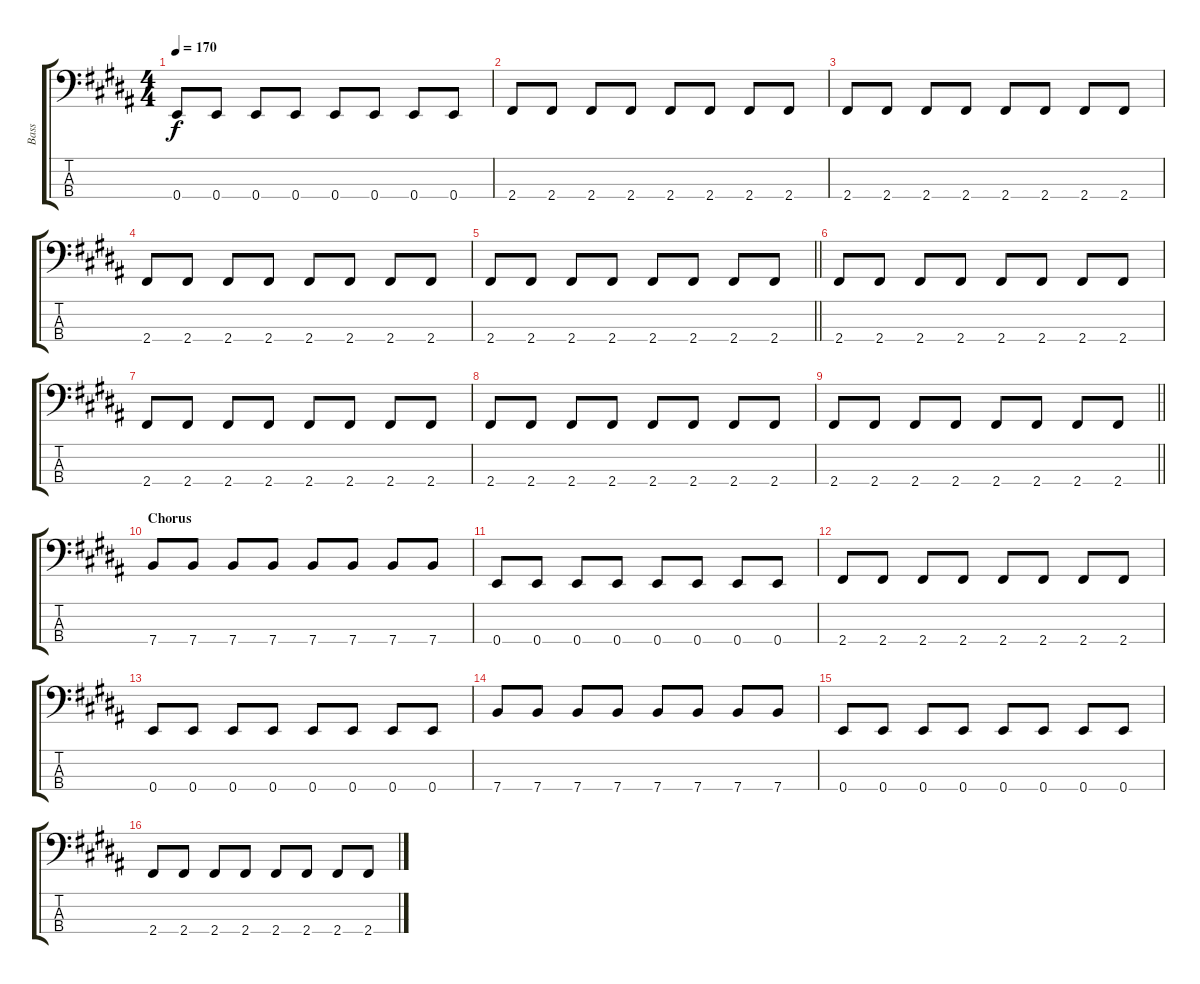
\track ("Bass" "Bass") {instrument electricbasspick}
\staff {score tabs}
\tuning (G2 D2 A1 E1) {hide}
\ts (4 4)
\tempo 170
\clef f4
\ks b
0.4.8{dy f} 0.4.8 0.4.8 0.4.8 0.4.8 0.4.8 0.4.8 0.4.8 |
2.4.8 2.4.8 2.4.8 2.4.8 2.4.8 2.4.8 2.4.8 2.4.8 |
2.4.8 2.4.8 2.4.8 2.4.8 2.4.8 2.4.8 2.4.8 2.4.8 |
2.4.8 2.4.8 2.4.8 2.4.8 2.4.8 2.4.8 2.4.8 2.4.8 |
\barLineRight lightlight
2.4.8 2.4.8 2.4.8 2.4.8 2.4.8 2.4.8 2.4.8 2.4.8 |
2.4.8 2.4.8 2.4.8 2.4.8 2.4.8 2.4.8 2.4.8 2.4.8 |
2.4.8 2.4.8 2.4.8 2.4.8 2.4.8 2.4.8 2.4.8 2.4.8 |
2.4.8 2.4.8 2.4.8 2.4.8 2.4.8 2.4.8 2.4.8 2.4.8 |
\barLineRight lightlight
2.4.8 2.4.8 2.4.8 2.4.8 2.4.8 2.4.8 2.4.8 2.4.8 |
\section ("" "Chorus")
7.4.8 7.4.8 7.4.8 7.4.8 7.4.8 7.4.8 7.4.8 7.4.8 |
0.4.8 0.4.8 0.4.8 0.4.8 0.4.8 0.4.8 0.4.8 0.4.8 |
2.4.8 2.4.8 2.4.8 2.4.8 2.4.8 2.4.8 2.4.8 2.4.8 |
0.4.8 0.4.8 0.4.8 0.4.8 0.4.8 0.4.8 0.4.8 0.4.8 |
7.4.8 7.4.8 7.4.8 7.4.8 7.4.8 7.4.8 7.4.8 7.4.8 |
0.4.8 0.4.8 0.4.8 0.4.8 0.4.8 0.4.8 0.4.8 0.4.8 |
2.4.8 2.4.8 2.4.8 2.4.8 2.4.8 2.4.8 2.4.8 2.4.8
